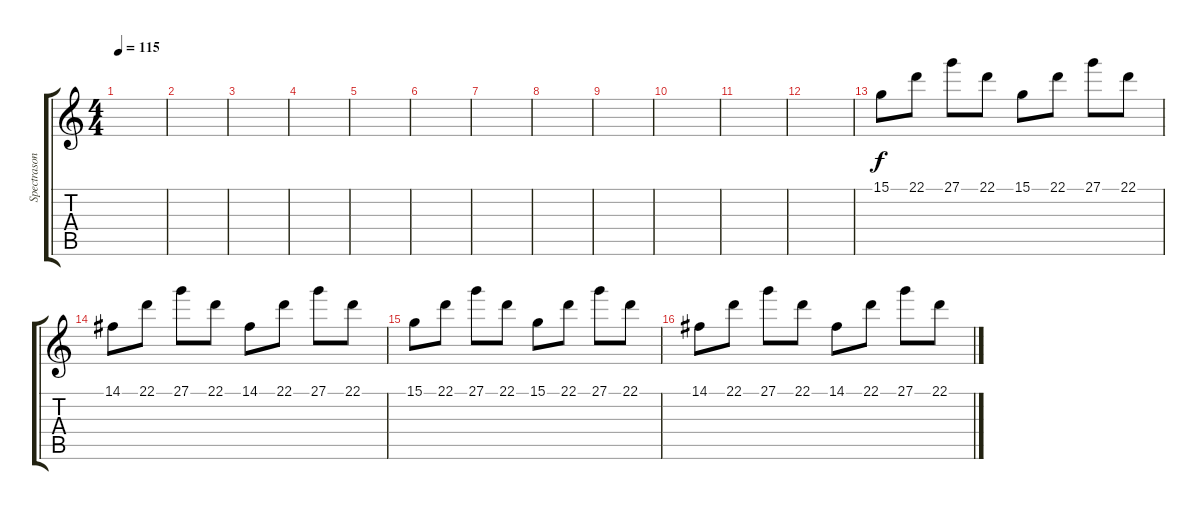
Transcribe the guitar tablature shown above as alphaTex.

\track ("Spectrasonics Omnisphere" "Spectrason") {instrument musicbox}
\staff {score tabs}
\tuning (E4 B3 G3 D3 A2 E2) {hide}
\ts (4 4)
\tempo 115
\clef g2
\ks c
|
|
|
|
|
|
|
|
|
|
|
|
15.1.8 22.1.8 27.1.8 22.1.8 15.1.8 22.1.8 27.1.8 22.1.8 |
14.1.8 22.1.8 27.1.8 22.1.8 14.1.8 22.1.8 27.1.8 22.1.8 |
15.1.8 22.1.8 27.1.8 22.1.8 15.1.8 22.1.8 27.1.8 22.1.8 |
14.1.8 22.1.8 27.1.8 22.1.8 14.1.8 22.1.8 27.1.8 22.1.8
